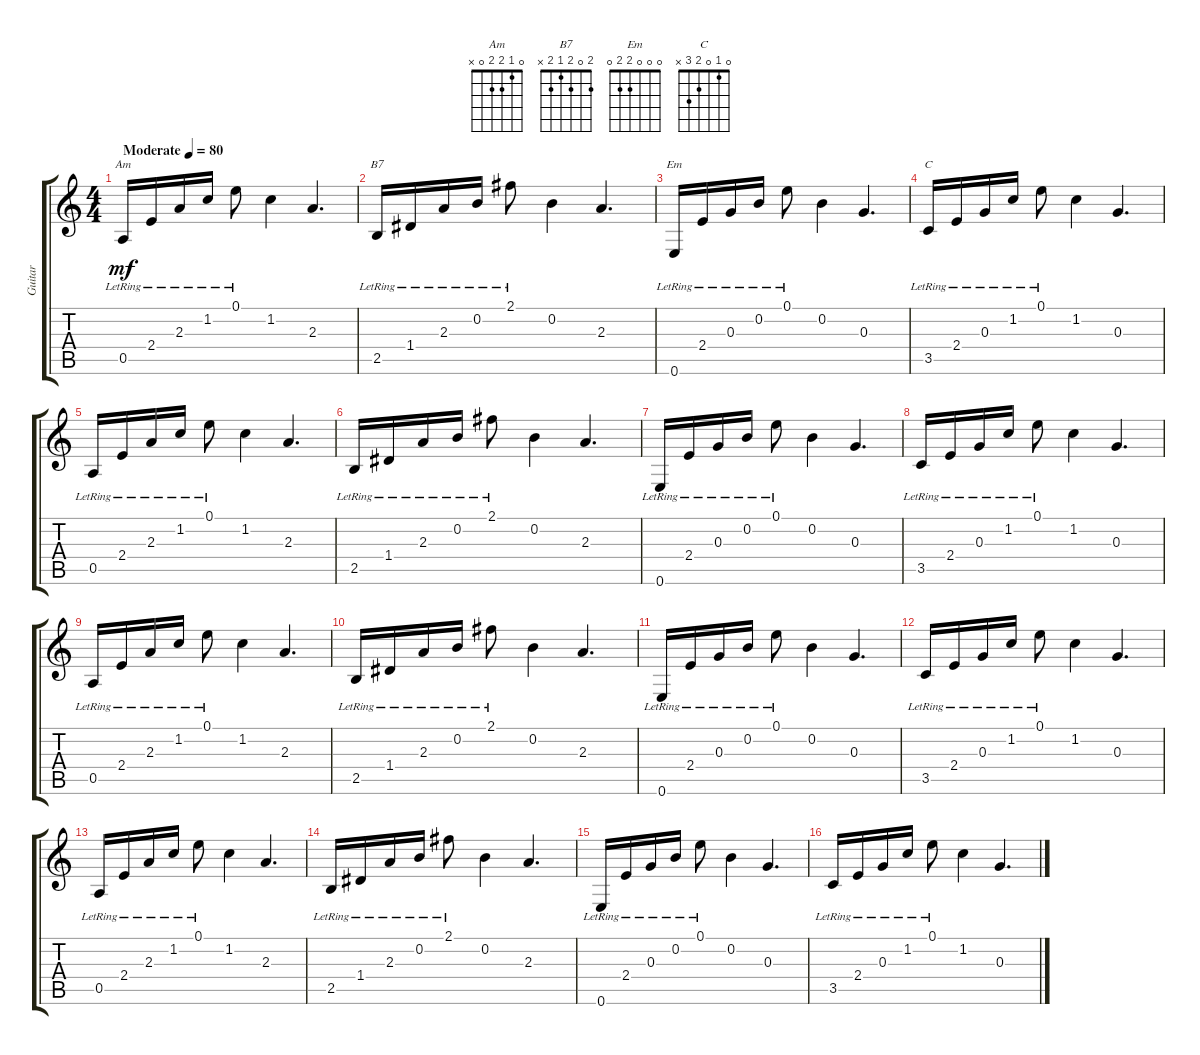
\track ("Guitar" "Guitar") {instrument acousticguitarnylon}
\staff {score tabs}
\tuning (E4 B3 G3 D3 A2 E2) {hide}
\chord ("Am" 0 1 2 2 0 x)
\chord ("B7" 2 0 2 1 2 x)
\chord ("Em" 0 0 0 2 2 0)
\chord ("C" 0 1 0 2 3 x)
\ts (4 4)
\tempo (80 "Moderate")
\clef g2
\ks c
0.5{lr}.16{ch "Am" dy mf instrument acousticguitarnylon} 2.4{lr}.16 2.3{lr}.16 1.2{lr}.16 0.1{lr}.8 1.2.4 2.3.4{d} |
2.5{lr}.16{ch "B7"} 1.4{lr}.16 2.3{lr}.16 0.2{lr}.16 2.1{lr}.8 0.2.4 2.3.4{d} |
0.6{lr}.16{ch "Em"} 2.4{lr}.16 0.3{lr}.16 0.2{lr}.16 0.1{lr}.8 0.2.4 0.3.4{d} |
3.5{lr}.16{ch "C"} 2.4{lr}.16 0.3{lr}.16 1.2{lr}.16 0.1{lr}.8 1.2.4 0.3.4{d} |
0.5{lr}.16 2.4{lr}.16 2.3{lr}.16 1.2{lr}.16 0.1{lr}.8 1.2.4 2.3.4{d} |
2.5{lr}.16 1.4{lr}.16 2.3{lr}.16 0.2{lr}.16 2.1{lr}.8 0.2.4 2.3.4{d} |
0.6{lr}.16 2.4{lr}.16 0.3{lr}.16 0.2{lr}.16 0.1{lr}.8 0.2.4 0.3.4{d} |
3.5{lr}.16 2.4{lr}.16 0.3{lr}.16 1.2{lr}.16 0.1{lr}.8 1.2.4 0.3.4{d} |
0.5{lr}.16 2.4{lr}.16 2.3{lr}.16 1.2{lr}.16 0.1{lr}.8 1.2.4 2.3.4{d} |
2.5{lr}.16 1.4{lr}.16 2.3{lr}.16 0.2{lr}.16 2.1{lr}.8 0.2.4 2.3.4{d} |
0.6{lr}.16 2.4{lr}.16 0.3{lr}.16 0.2{lr}.16 0.1{lr}.8 0.2.4 0.3.4{d} |
3.5{lr}.16 2.4{lr}.16 0.3{lr}.16 1.2{lr}.16 0.1{lr}.8 1.2.4 0.3.4{d} |
0.5{lr}.16 2.4{lr}.16 2.3{lr}.16 1.2{lr}.16 0.1{lr}.8 1.2.4 2.3.4{d} |
2.5{lr}.16 1.4{lr}.16 2.3{lr}.16 0.2{lr}.16 2.1{lr}.8 0.2.4 2.3.4{d} |
0.6{lr}.16 2.4{lr}.16 0.3{lr}.16 0.2{lr}.16 0.1{lr}.8 0.2.4 0.3.4{d} |
3.5{lr}.16 2.4{lr}.16 0.3{lr}.16 1.2{lr}.16 0.1{lr}.8 1.2.4 0.3.4{d}
